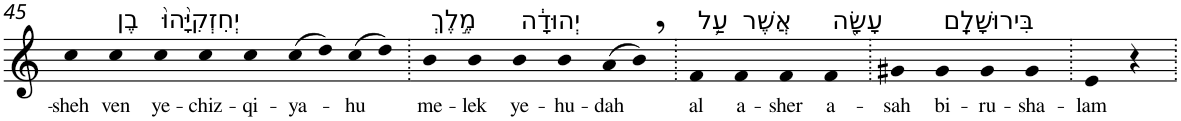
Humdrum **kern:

**kern	**text
*part1	*part1
*staff1	*staff1
*I"Piano	*
*I'Pno	*
!!LO:PB:g=z
*clefG2	*
*k[]	*
=45	=45
!	!LO:LY:b
4cc	-sheh
!LO:TX:a:t=בֶן	!
!	!LO:LY:b
4cc	ven
!LO:TX:a:t=יְחִזְקִיָּ֙הוּ֙	!
!	!LO:LY:b
4cc	ye-
!	!LO:LY:b
4cc	-chiz-
!	!LO:LY:b
4cc	-qi-
!	!LO:LY:b
(>8cc	-ya-
8dd)	.
!	!LO:LY:b
(>8cc	-hu
8dd)	.
=46.	=46.
!LO:TX:a:t=מֶ֣לֶךְ	!
!	!LO:LY:b
4b	me-
!	!LO:LY:b
4b	-lek
!LO:TX:a:t=יְהוּדָ֔ה	!
!	!LO:LY:b
4b	ye-
!	!LO:LY:b
4b	-hu-
!	!LO:LY:b
(>8a	-dah
8b,)	.
=47.	=47.
!LO:TX:a:t=עַ֥ל	!
!	!LO:LY:b
4f	al
!LO:TX:a:t=אֲשֶׁר	!
!	!LO:LY:b
4f	a-
!	!LO:LY:b
4f	-sher
!LO:TX:a:t=עָשָׂ֖ה	!
!	!LO:LY:b
4f	a-
=48.	=48.
!	!LO:LY:b
4g#X	-sah
!LO:TX:a:t=בִּירוּשָׁלִָֽם	!
!	!LO:LY:b
4g#	bi-
!	!LO:LY:b
4g#	-ru-
!	!LO:LY:b
4g#	-sha-
=49.	=49.
!	!LO:LY:b
4e	-lam
4r	.
=.	=.
*-	*-
